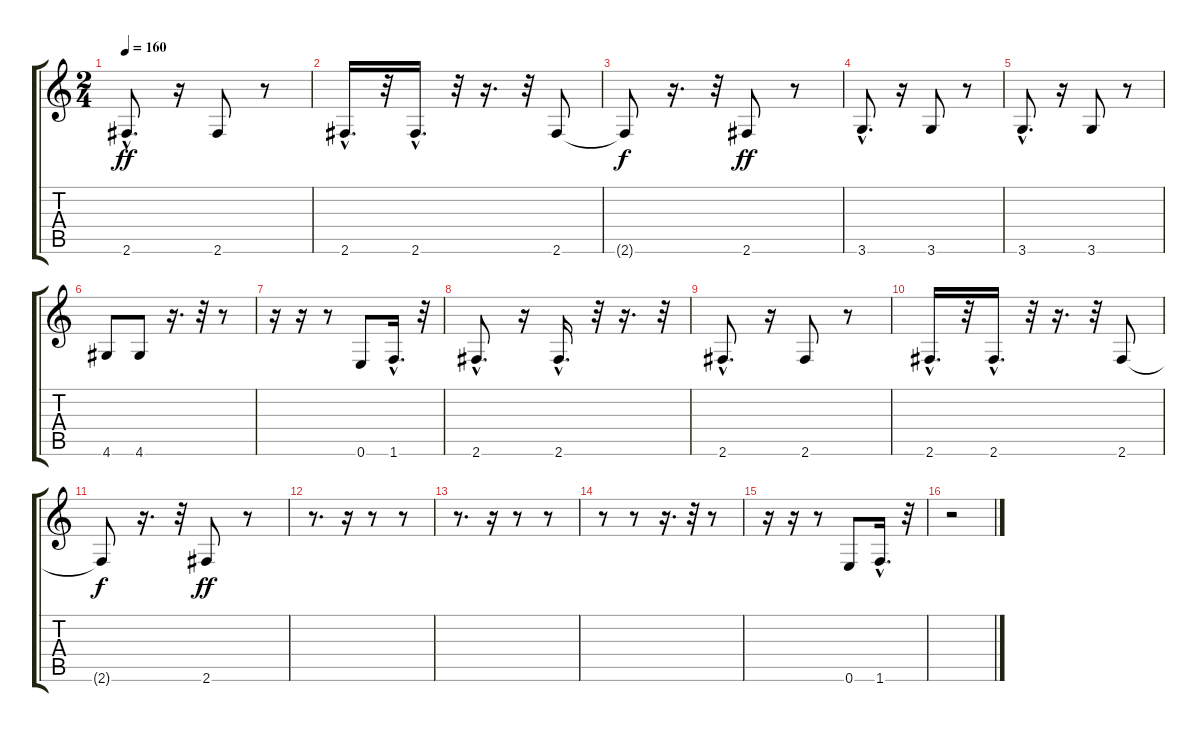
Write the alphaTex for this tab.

\track "" {instrument electricguitarjazz}
\staff {score tabs}
\tuning (E4 B3 G3 D3 A2 E2) {hide}
\ts (2 4)
\tempo 160
\clef g2
\ks c
2.6{hac}.8{d dy ff} r.16 2.6.8 r.8 |
2.6{hac}.16{d} r.32 2.6{hac}.16{d} r.32 r.16{d} r.32 2.6.8 |
2.6{t}.8{dy f} r.16{d} r.32 2.6.8{dy ff} r.8 |
3.6{hac}.8{d} r.16 3.6.8 r.8 |
3.6{hac}.8{d} r.16 3.6.8 r.8 |
4.6.8 4.6.8 r.16{d} r.32 r.8 |
r.16 r.16 r.8 0.6.8 1.6{hac}.16{d} r.32 |
2.6{hac}.8{d} r.16 2.6{hac}.16{d} r.32 r.16{d} r.32 |
2.6{hac}.8{d} r.16 2.6.8 r.8 |
2.6{hac}.16{d} r.32 2.6{hac}.16{d} r.32 r.16{d} r.32 2.6.8 |
2.6{t}.8{dy f} r.16{d} r.32 2.6.8{dy ff} r.8 |
r.8{d} r.16 r.8 r.8 |
r.8{d} r.16 r.8 r.8 |
r.8 r.8 r.16{d} r.32 r.8 |
r.16 r.16 r.8 0.6.8 1.6{hac}.16{d} r.32 |
r.2
